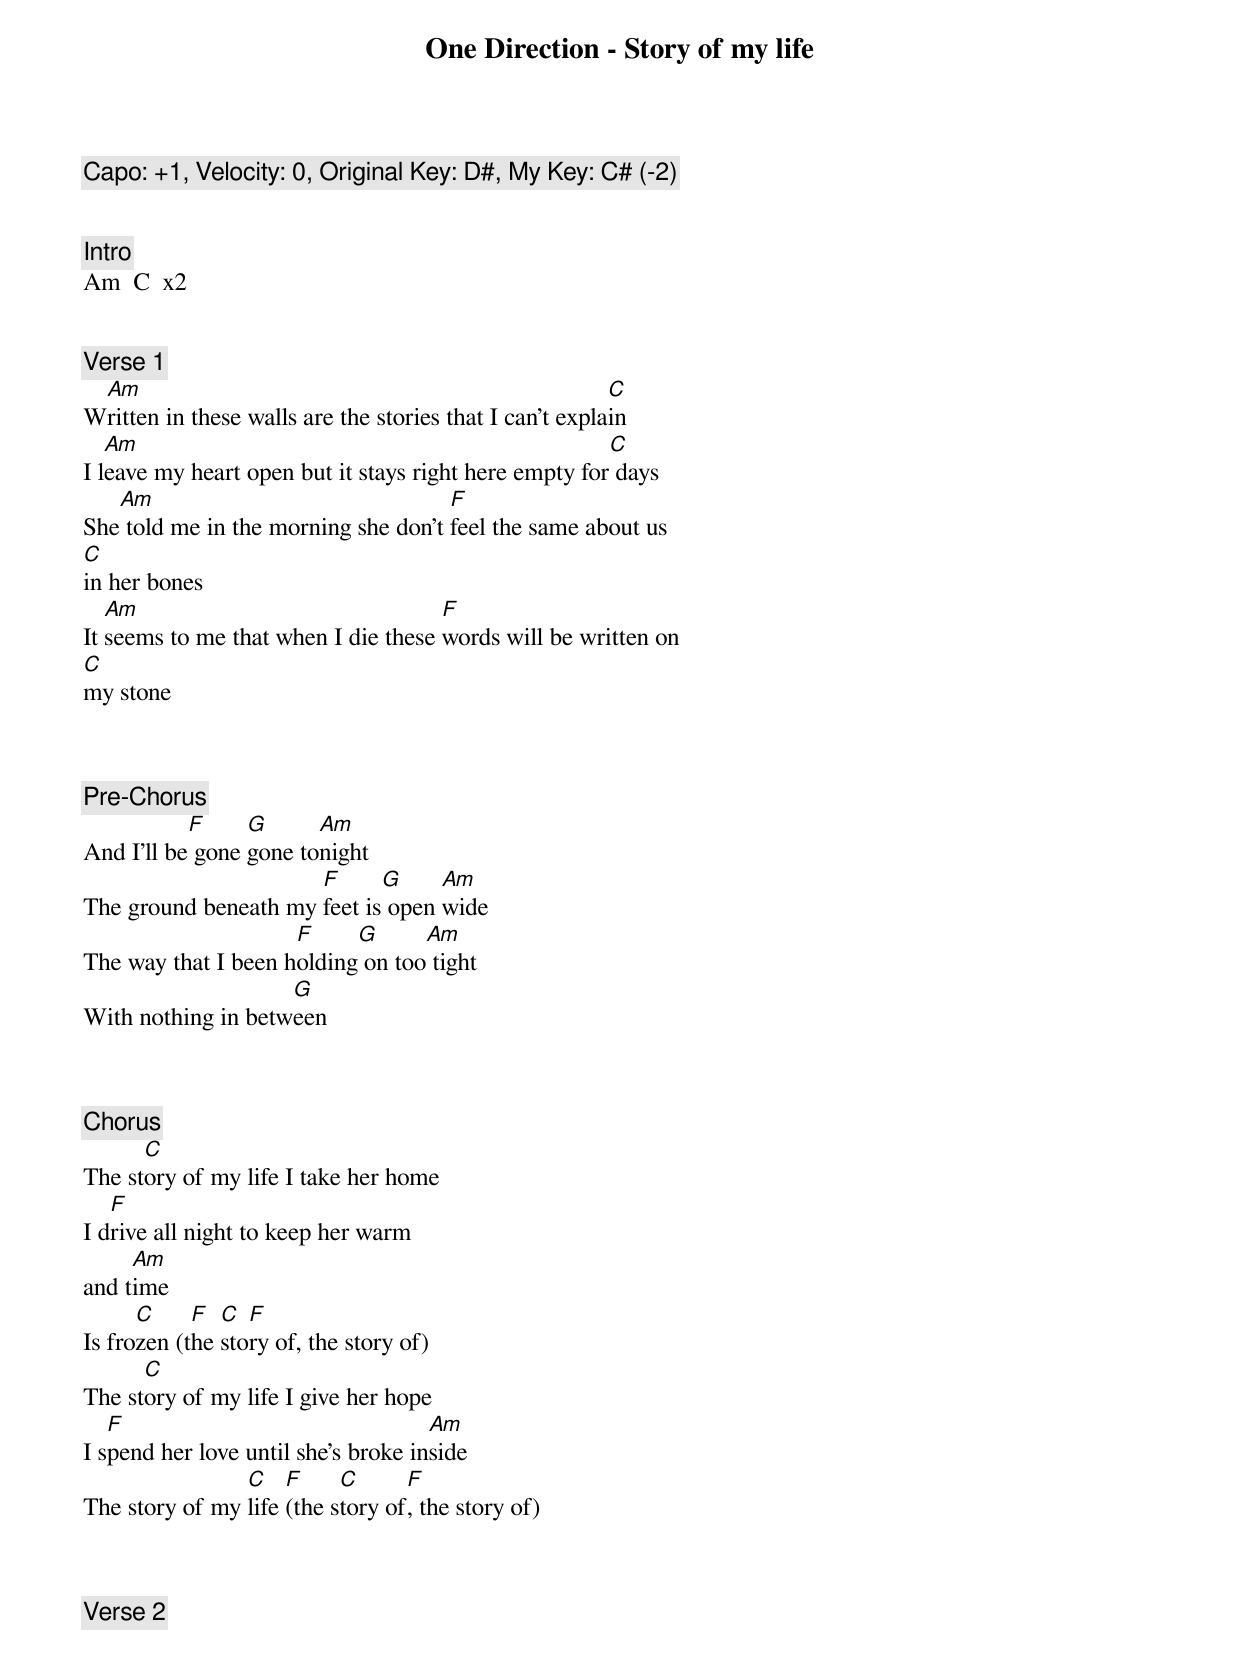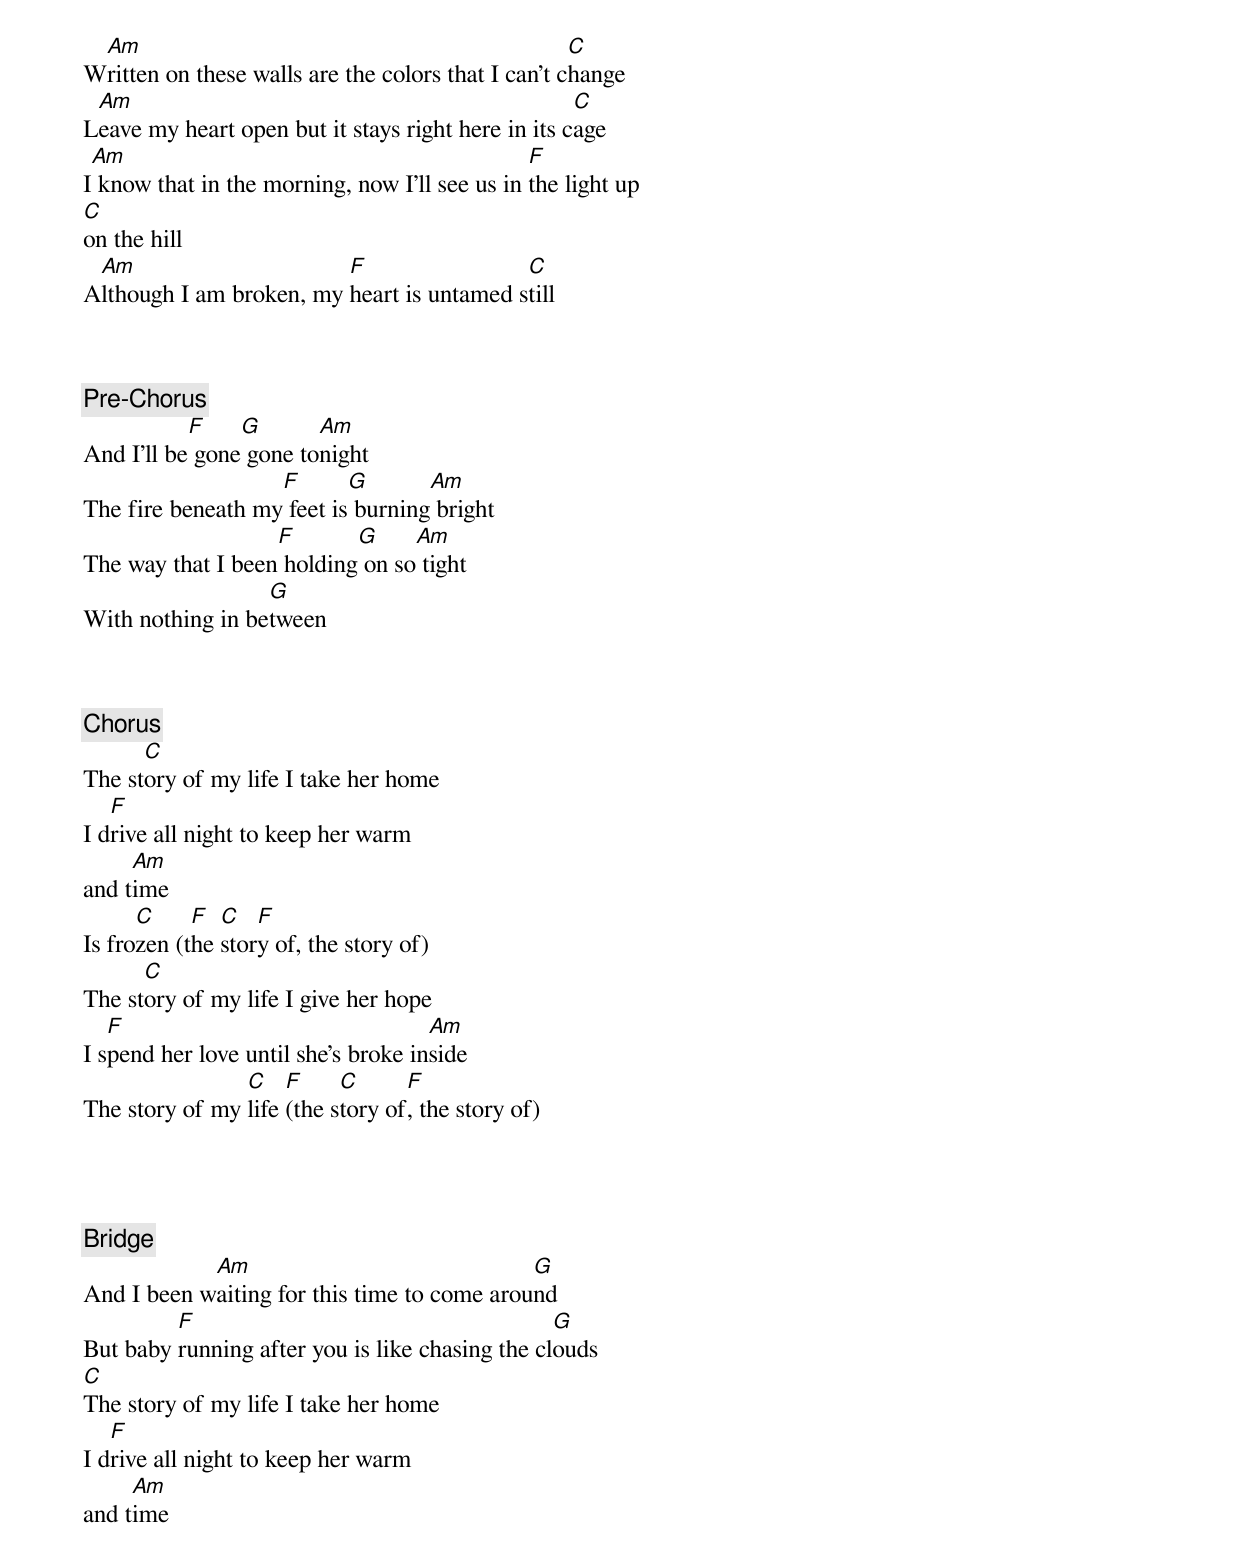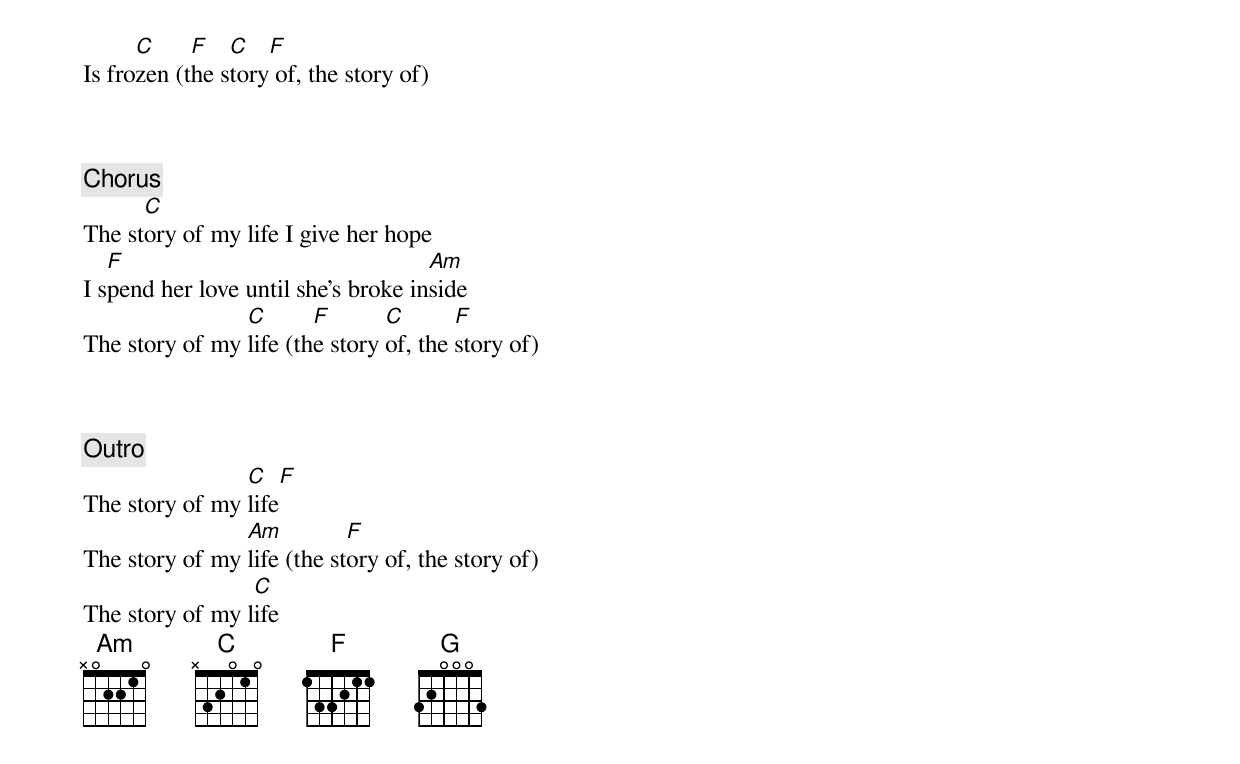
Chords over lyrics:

One Direction - Story of my life

Capo: +1, Velocity: 0, Original Key: D#, My Key: C# (-2)


[Intro]
Am  C  x2


[Verse 1]
 Am                                                      C
Written in these walls are the stories that I can't explain
   Am                                                  C
I leave my heart open but it stays right here empty for days
   Am                                F
She told me in the morning she don't feel the same about us
C
in her bones
   Am                                F
It seems to me that when I die these words will be written on
C
my stone



[Pre-Chorus]
           F     G      Am
And I'll be gone gone tonight
                      F      G     Am
The ground beneath my feet is open wide
                     F     G      Am
The way that I been holding on too tight
                    G
With nothing in between



[Chorus]
      C
The story of my life I take her home
   F
I drive all night to keep her warm
     Am
and time
      C     F  C  F
Is frozen (the story of, the story of)
      C
The story of my life I give her hope
   F                                 Am
I spend her love until she's broke inside
                C    F     C      F
The story of my life (the story of, the story of)



[Verse 2]
 Am                                                 C
Written on these walls are the colors that I can't change
 Am                                                 C
Leave my heart open but it stays right here in its cage
 Am                                            F
I know that in the morning, now I'll see us in the light up
C
on the hill
 Am                      F                 C
Although I am broken, my heart is untamed still



[Pre-Chorus]
           F    G       Am
And I'll be gone gone tonight
                   F       G       Am
The fire beneath my feet is burning bright
                   F       G     Am
The way that I been holding on so tight
                  G
With nothing in between



[Chorus]
      C
The story of my life I take her home
   F
I drive all night to keep her warm
     Am
and time
      C     F  C   F
Is frozen (the story of, the story of)
      C
The story of my life I give her hope
   F                                 Am
I spend her love until she's broke inside
                C    F     C      F
The story of my life (the story of, the story of)




[Bridge]
            Am                               G
And I been waiting for this time to come around
         F                                       G
But baby running after you is like chasing the clouds
C
The story of my life I take her home
   F
I drive all night to keep her warm
     Am
and time
      C     F   C   F
Is frozen (the story of, the story of)



[Chorus]
      C
The story of my life I give her hope
   F                                 Am
I spend her love until she's broke inside
                C       F       C       F
The story of my life (the story of, the story of)



[Outro]
                C       F
The story of my life
                Am          F
The story of my life (the story of, the story of)
                 C
The story of my life
